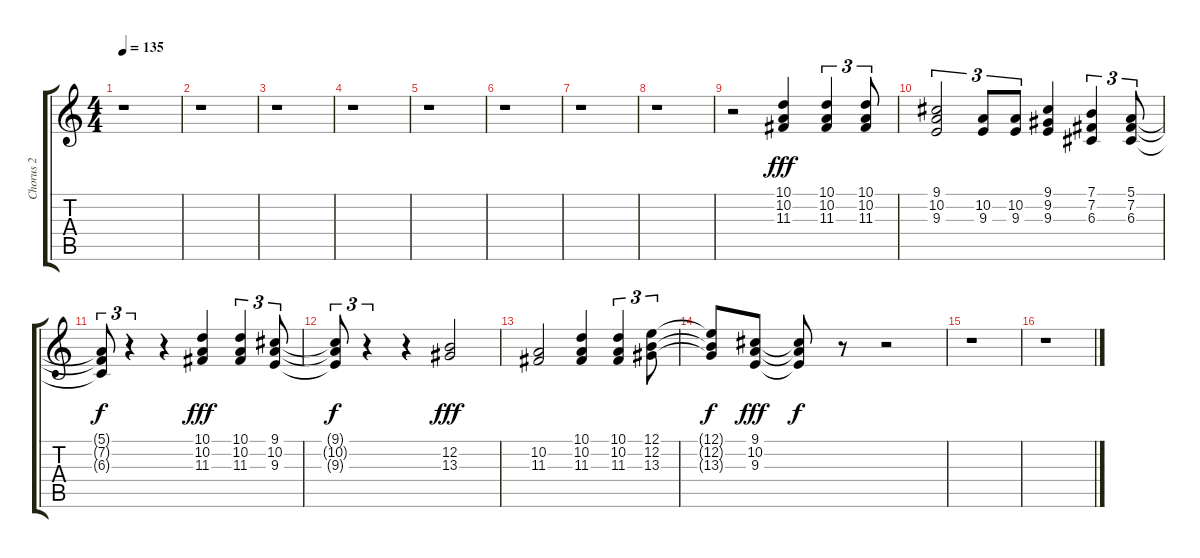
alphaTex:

\track ("Chorus 2" "Chorus 2") {instrument synthvoice}
\staff {score tabs}
\tuning (E4 B3 G3 D3 A2 E2) {hide}
\ts (4 4)
\tempo 135
\clef g2
\ks c
r.1{dy f} |
r.1 |
r.1 |
r.1 |
r.1 |
r.1 |
r.1 |
r.1 |
r.2 (10.1 10.2 11.3).4{dy fff} (10.1 10.2 11.3).4{tu (3 2)} (10.1 10.2 11.3).8{tu (3 2)} |
(9.1 10.2 9.3).2{tu (3 2)} (10.2 9.3).8{tu (3 2)} (10.2 9.3).8{tu (3 2)} (9.1 9.2 9.3).4 (7.1 7.2 6.3).4{tu (3 2)} (5.1 7.2 6.3).8{tu (3 2)} |
(5.1{t} 7.2{t} 6.3{t}).8{tu (3 2) dy f} r.4{tu (3 2)} r.4 (10.1 10.2 11.3).4{dy fff} (10.1 10.2 11.3).4{tu (3 2)} (9.1 10.2 9.3).8{tu (3 2)} |
(9.1{t} 10.2{t} 9.3{t}).8{tu (3 2) dy f} r.4{tu (3 2)} r.4 (12.2 13.3).2{dy fff} |
(10.2 11.3).2 (10.1 10.2 11.3).4 (10.1 10.2 11.3).4{tu (3 2)} (12.1 12.2 13.3).8{tu (3 2)} |
(12.1{t} 12.2{t} 13.3{t}).8{dy f} (9.1 10.2 9.3).8{dy fff} (9.1{t} 10.2{t} 9.3{t}).8{dy f} r.8 r.2 |
r.1 |
r.1
